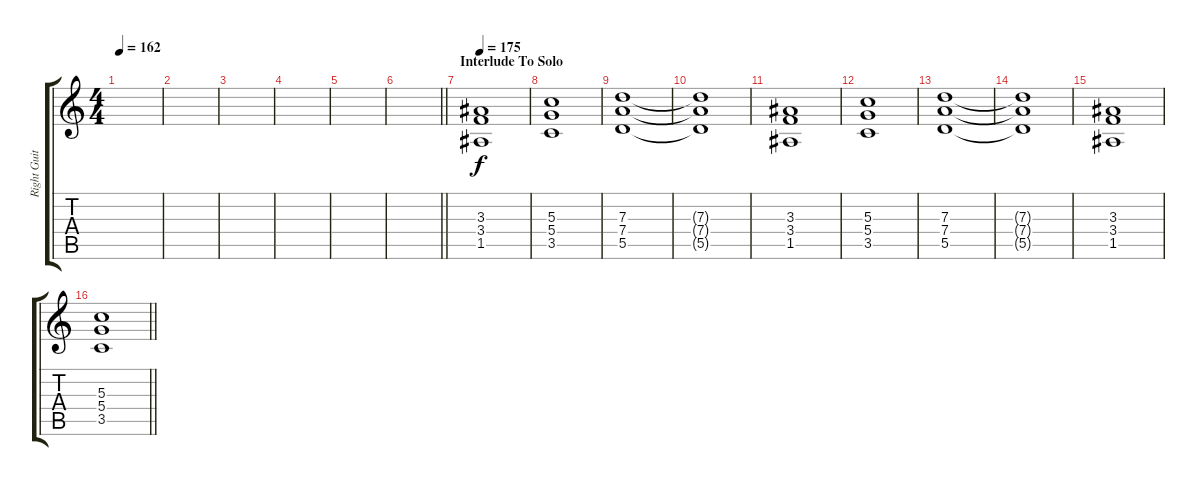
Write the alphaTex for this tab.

\track ("Right Guitar" "Right Guit") {instrument distortionguitar}
\staff {score tabs}
\tuning (E4 B3 G3 D3 A2 E2) {hide}
\ts (4 4)
\tempo 162
\clef g2
\ks c
|
|
|
|
|
\barLineRight lightlight
|
\section ("" "Interlude To Solo")
\tempo 175
(3.3 3.4 1.5).1{volume 14} |
(5.3 5.4 3.5).1 |
(7.3 7.4 5.5).1 |
(7.3{t} 7.4{t} 5.5{t}).1 |
(3.3 3.4 1.5).1 |
(5.3 5.4 3.5).1 |
(7.3 7.4 5.5).1 |
(7.3{t} 7.4{t} 5.5{t}).1 |
(3.3 3.4 1.5).1 |
\barLineRight lightlight
(5.3 5.4 3.5).1
